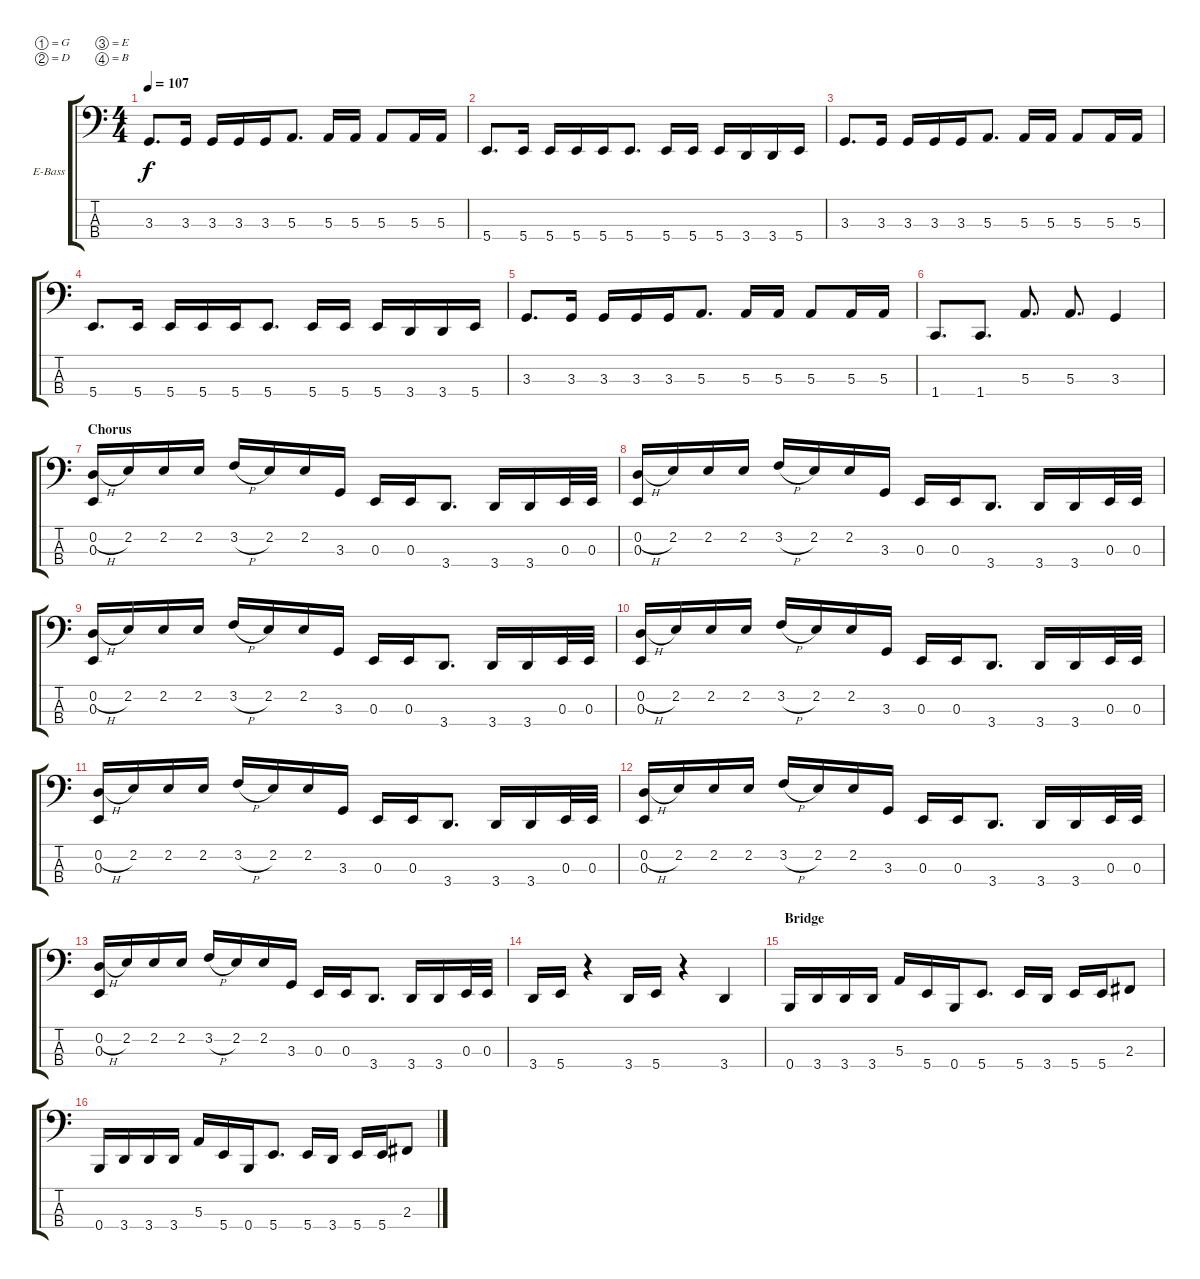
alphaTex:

\defaultSystemsLayout 4
\bracketExtendMode groupsimilarinstruments
\firstSystemTrackNameOrientation horizontal
\otherSystemsTrackNameOrientation horizontal
\track ("Justin Chancellor - Bass" "E-Bass") {instrument electricbassfinger}
\staff {score tabs}
\tuning (G2 D2 E1 B0)
\ts (4 4)
\tempo 107
\clef f4
\scale
0.333333
\ks c
3.3.8{d dy f} 3.3.16 3.3.16 3.3.16 3.3.16 5.3.8{d} 5.3.16 5.3.16 5.3.8 5.3.16 5.3.16 |
\scale
0.333333 5.4.8{d} 5.4.16 5.4.16 5.4.16 5.4.16 5.4.8{d} 5.4.16 5.4.16 5.4.16 3.4.16 3.4.16 5.4.16 |
\scale
0.333333 3.3.8{d} 3.3.16 3.3.16 3.3.16 3.3.16 5.3.8{d} 5.3.16 5.3.16 5.3.8 5.3.16 5.3.16 |
\scale
0.333333 5.4.8{d} 5.4.16 5.4.16 5.4.16 5.4.16 5.4.8{d} 5.4.16 5.4.16 5.4.16 3.4.16 3.4.16 5.4.16 |
\scale
0.333333 3.3.8{d} 3.3.16 3.3.16 3.3.16 3.3.16 5.3.8{d} 5.3.16 5.3.16 5.3.8 5.3.16 5.3.16 |
\scale
0.333333 1.4.8{d} 1.4.8{d} 5.3.8{d} 5.3.8{d} 3.3.4 |
\section ("" "Chorus")
\scale
0.333333 (0.3 0.2{h}).16 2.2.16 2.2.16 2.2.16 3.2{h}.16 2.2.16 2.2.16 3.3.16 0.3.16 0.3.16 3.4.8{d} 3.4.16 3.4.16 0.3.32 0.3.32 |
\scale
0.333333 (0.3 0.2{h}).16 2.2.16 2.2.16 2.2.16 3.2{h}.16 2.2.16 2.2.16 3.3.16 0.3.16 0.3.16 3.4.8{d} 3.4.16 3.4.16 0.3.32 0.3.32 |
\scale
0.333333 (0.3 0.2{h}).16 2.2.16 2.2.16 2.2.16 3.2{h}.16 2.2.16 2.2.16 3.3.16 0.3.16 0.3.16 3.4.8{d} 3.4.16 3.4.16 0.3.32 0.3.32 |
\scale
0.333333 (0.3 0.2{h}).16 2.2.16 2.2.16 2.2.16 3.2{h}.16 2.2.16 2.2.16 3.3.16 0.3.16 0.3.16 3.4.8{d} 3.4.16 3.4.16 0.3.32 0.3.32 |
\scale
0.333333 (0.3 0.2{h}).16 2.2.16 2.2.16 2.2.16 3.2{h}.16 2.2.16 2.2.16 3.3.16 0.3.16 0.3.16 3.4.8{d} 3.4.16 3.4.16 0.3.32 0.3.32 |
\scale
0.333333 (0.3 0.2{h}).16 2.2.16 2.2.16 2.2.16 3.2{h}.16 2.2.16 2.2.16 3.3.16 0.3.16 0.3.16 3.4.8{d} 3.4.16 3.4.16 0.3.32 0.3.32 |
\scale
0.333333 (0.3 0.2{h}).16 2.2.16 2.2.16 2.2.16 3.2{h}.16 2.2.16 2.2.16 3.3.16 0.3.16 0.3.16 3.4.8{d} 3.4.16 3.4.16 0.3.32 0.3.32 |
\scale
0.333333 3.4.16 5.4.16 r.4 3.4.16 5.4.16 r.4 3.4.4 |
\section ("" "Bridge")
\scale
0.333333 0.4.16 3.4.16 3.4.16 3.4.16 5.3.16 5.4.16 0.4.16 5.4.8{d} 5.4.16 3.4.16 5.4.16 5.4.16 2.3.8 |
\scale
0.333333 0.4.16 3.4.16 3.4.16 3.4.16 5.3.16 5.4.16 0.4.16 5.4.8{d} 5.4.16 3.4.16 5.4.16 5.4.16 2.3.8
